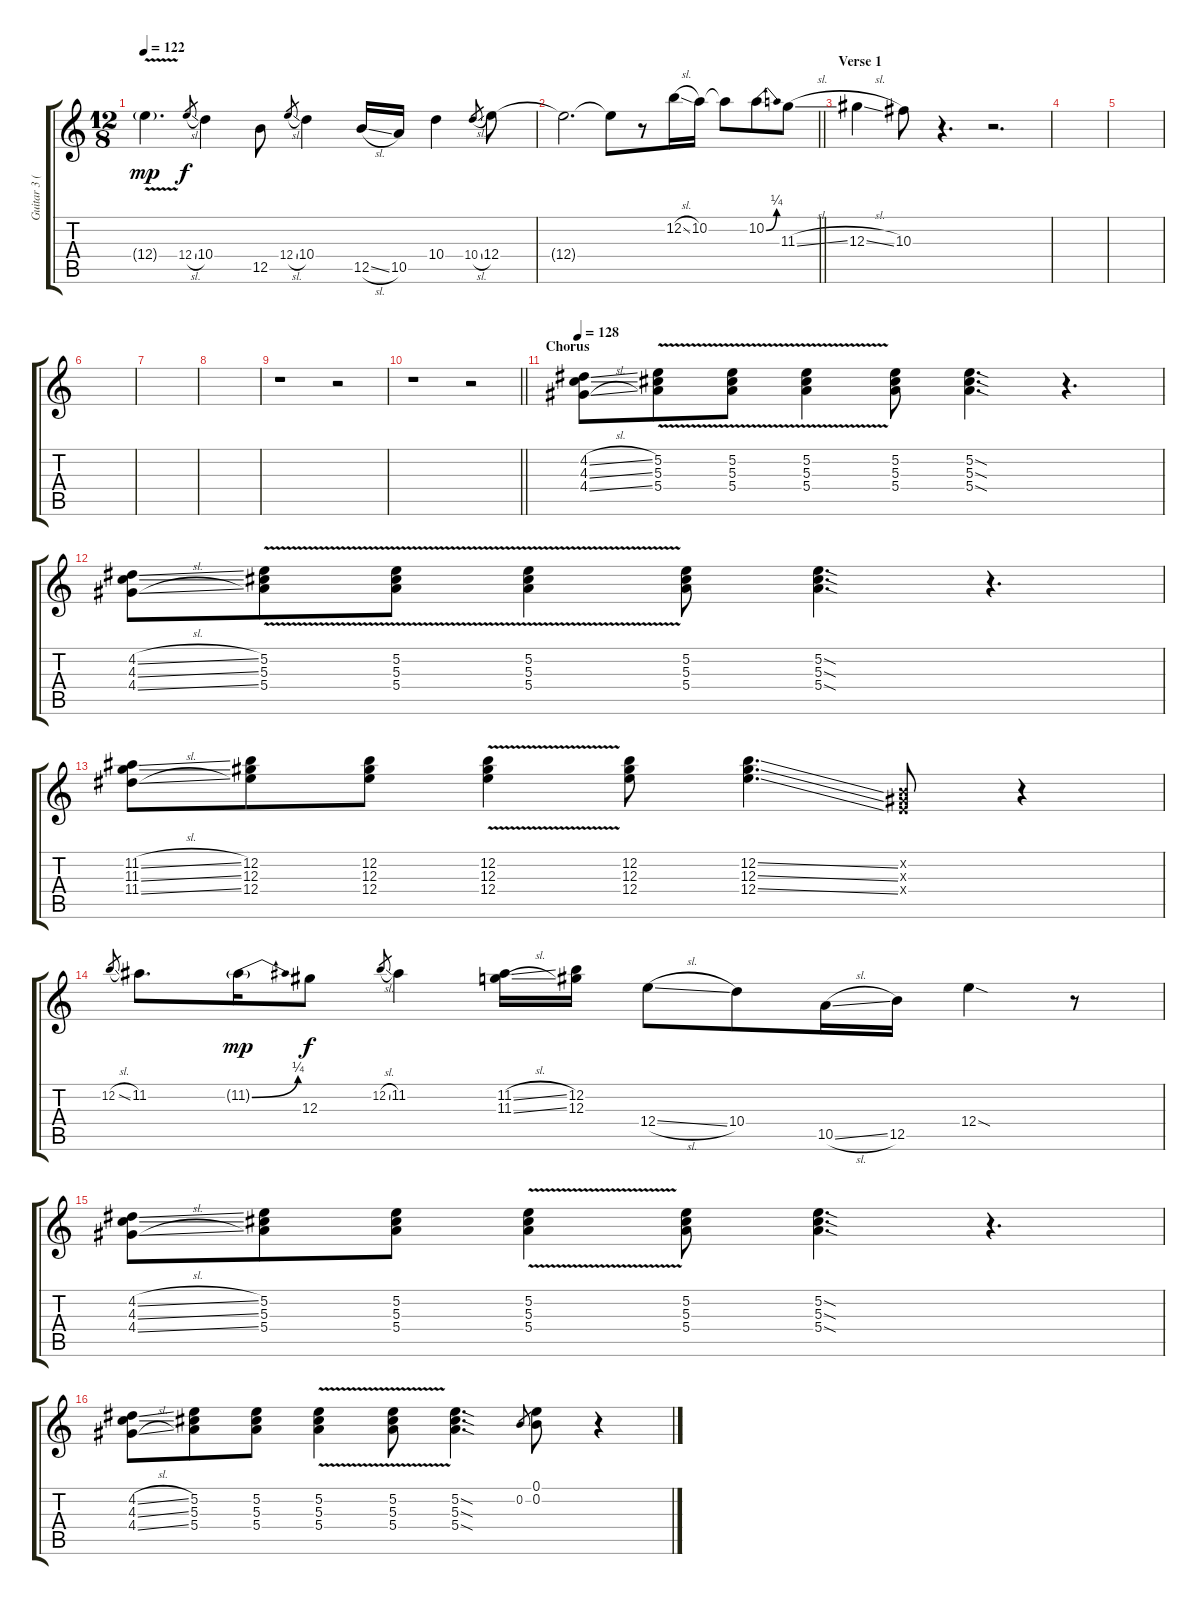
\track ("Guitar 3 (Slide - Open E Tuning)" "Guitar 3 (") {instrument overdrivenguitar}
\staff {score tabs}
\tuning (E4 B3 Ab3 E3 B2 E2) {hide}
\ts (12 8)
\tempo 122
\clef g2
\ks c
12.4{v g}.4{d dy mp} 12.4{sl}.8{gr dy f} 10.4.4 12.5.8 12.4{sl}.8{gr} 10.4.4 12.5{sl}.16 10.5.16 10.4.4 10.4{sl}.8{gr} 12.4.8 |
\barLineRight lightlight
12.4{t}.2{d} 12.4{t}.8 r.8 12.2{sl}.16 10.2.16 10.2{t}.8 10.2{be (bend 0 0 60 1)}.8 11.3{sl}.8 |
\section ("" "Verse 1")
12.3{sl}.4 10.3.8 r.4{d} r.2{d} |
|
|
|
|
|
r.1 r.2 |
\barLineRight lightlight
r.1 r.2 |
\section ("" "Chorus")
\tempo 128
(4.2{sl} 4.3{sl} 4.4{sl}).8 (5.2{v} 5.3{v} 5.4{v}).8 (5.2{v} 5.3{v} 5.4{v}).8 (5.2{v} 5.3{v} 5.4{v}).4 (5.2 5.3 5.4).8 (5.2{sod} 5.3{sod} 5.4{sod}).4{d} r.4{d} |
(4.2{sl} 4.3{sl} 4.4{sl}).8 (5.2{v} 5.3{v} 5.4{v}).8 (5.2{v} 5.3{v} 5.4{v}).8 (5.2{v} 5.3{v} 5.4{v}).4 (5.2 5.3 5.4).8 (5.2{sod} 5.3{sod} 5.4{sod}).4{d} r.4{d} |
(11.2{sl} 11.3{sl} 11.4{sl}).8 (12.2 12.3 12.4).8 (12.2 12.3 12.4).8 (12.2{v} 12.3{v} 12.4{v}).4 (12.2 12.3 12.4).8 (12.2{ss} 12.3{ss} 12.4{ss}).4{d} (0.2{x} 0.3{x} 0.4{x}).8 r.4 |
12.2{sl}.8{gr} 11.2.8{d} 11.2{be (bend 0 0 60 1) g}.16{dy mp} 12.3.8{dy f} 12.2{sl}.8{gr} 11.2.4 (11.2{sl} 11.3{sl}).16 (12.2 12.3).16 12.4{sl}.8 10.4.8 10.5{sl}.16 12.5.16 12.4{sod}.4 r.8 |
(4.2{sl} 4.3{sl} 4.4{sl}).8 (5.2 5.3 5.4).8 (5.2 5.3 5.4).8 (5.2{v} 5.3{v} 5.4{v}).4 (5.2 5.3 5.4).8 (5.2{sod} 5.3{sod} 5.4{sod}).4{d} r.4{d} |
(4.2{sl} 4.3{sl} 4.4{sl}).8 (5.2 5.3 5.4).8 (5.2 5.3 5.4).8 (5.2{v} 5.3{v} 5.4{v}).4 (5.2{v} 5.3{v} 5.4{v}).8 (5.2{sod} 5.3{sod} 5.4{sod}).4{d} 0.2.8{gr} (0.1 0.2).8 r.4
